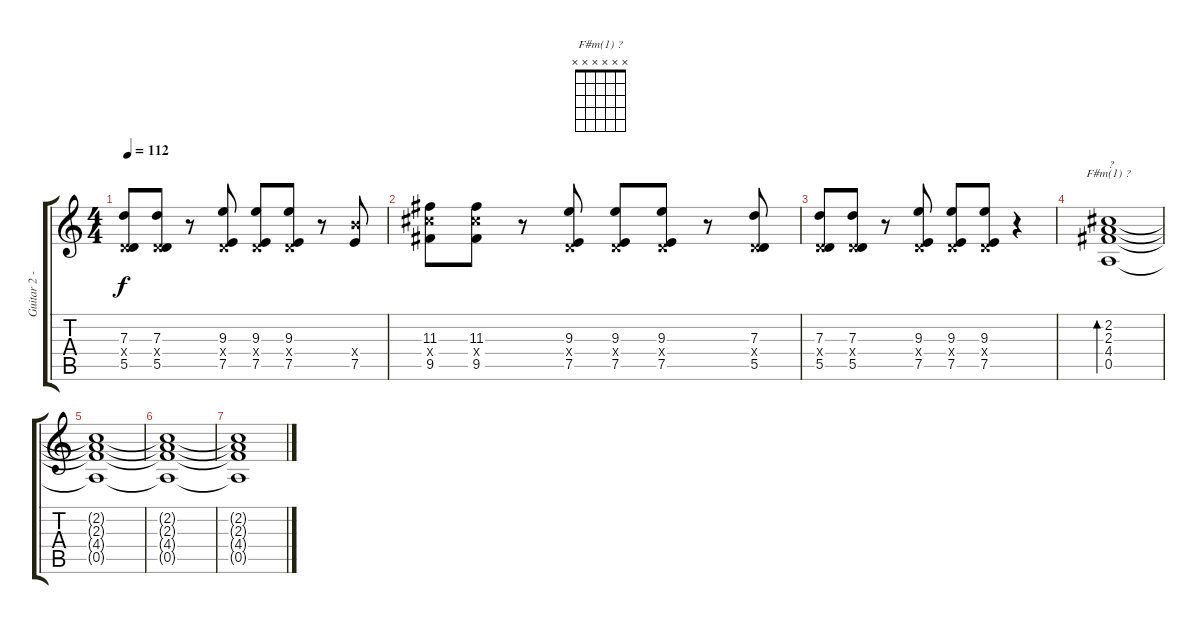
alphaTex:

\track ("Guitar 2 - right" "Guitar 2 -") {instrument overdrivenguitar}
\staff {score tabs}
\tuning (E4 B3 G3 D3 A2 E2) {hide}
\chord ("F#m(1) ?" x x x x x x)
\ts (4 4)
\tempo 112
\clef g2
\ks c
(7.3 0.4{x} 5.5).8{dy f} (7.3 0.4{x} 5.5).8 r.8 (9.3 0.4{x} 7.5).8 (9.3 0.4{x} 7.5).8 (9.3 0.4{x} 7.5).8 r.8 (9.4{x} 7.5).8 |
(11.3 11.4{x} 9.5).8 (11.3 11.4{x} 9.5).8 r.8 (9.3 0.4{x} 7.5).8 (9.3 0.4{x} 7.5).8 (9.3 0.4{x} 7.5).8 r.8 (7.3 0.4{x} 5.5).8 |
(7.3 0.4{x} 5.5).8 (7.3 0.4{x} 5.5).8 r.8 (9.3 0.4{x} 7.5).8 (9.3 0.4{x} 7.5).8 (9.3 0.4{x} 7.5).8 r.4 |
(2.2 2.3 4.4 0.5).1{bd 240 ch "F#m(1) ?" txt "?"} |
(2.2{t} 2.3{t} 4.4{t} 0.5{t}).1 |
(2.2{t} 2.3{t} 4.4{t} 0.5{t}).1 |
(2.2{t} 2.3{t} 4.4{t} 0.5{t}).1
